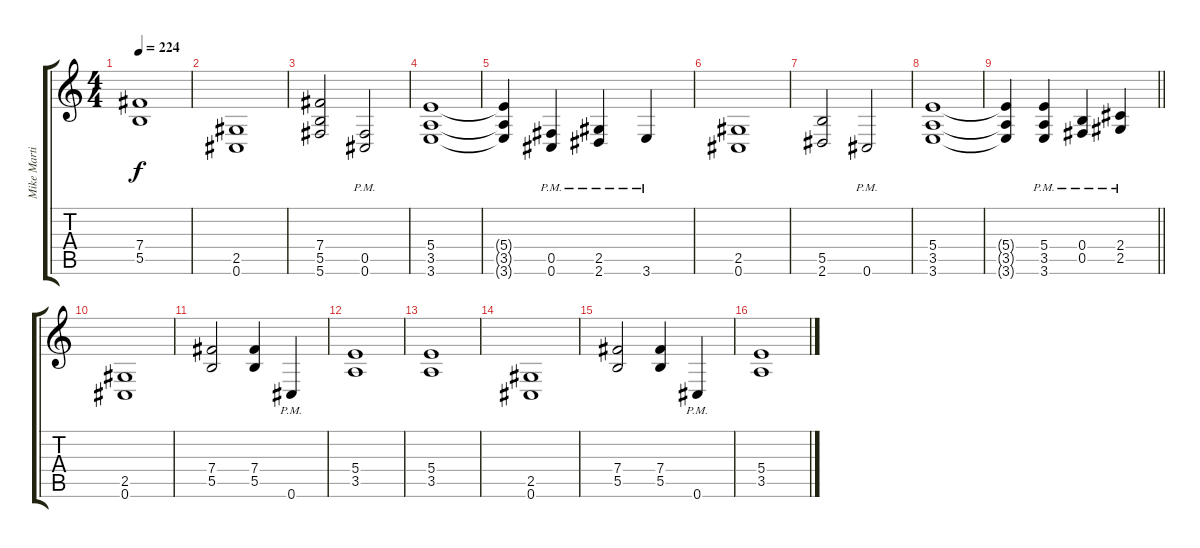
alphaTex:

\track ("Mike Martin Rhythm" "Mike Marti") {instrument distortionguitar}
\staff {score tabs}
\tuning (Db4 Ab3 E3 B2 Gb2 Db2) {hide}
\ts (4 4)
\tempo 224
\clef g2
\ks c
(7.4 5.5).1{dy f} |
(2.5 0.6).1 |
(7.4 5.5 5.6).2 (0.5 0.6{pm}).2 |
(5.4 3.5 3.6).1 |
(5.4{t} 3.5{t} 3.6{t}).4 (0.5 0.6{pm}).4 (2.5 2.6{pm}).4 3.6{pm}.4 |
(2.5 0.6).1 |
(5.5 2.6).2 0.6{pm}.2 |
(5.4 3.5 3.6).1 |
\barLineRight lightlight
(5.4{t} 3.5{t} 3.6{t}).4 (5.4 3.5 3.6{pm}).4 (0.4 0.5{pm}).4 (2.4 2.5{pm}).4 |
(2.5 0.6).1 |
(7.4 5.5).2 (7.4 5.5).4 0.6{pm}.4 |
(5.4 3.5).1 |
(5.4 3.5).1 |
(2.5 0.6).1 |
(7.4 5.5).2 (7.4 5.5).4 0.6{pm}.4 |
(5.4 3.5).1
